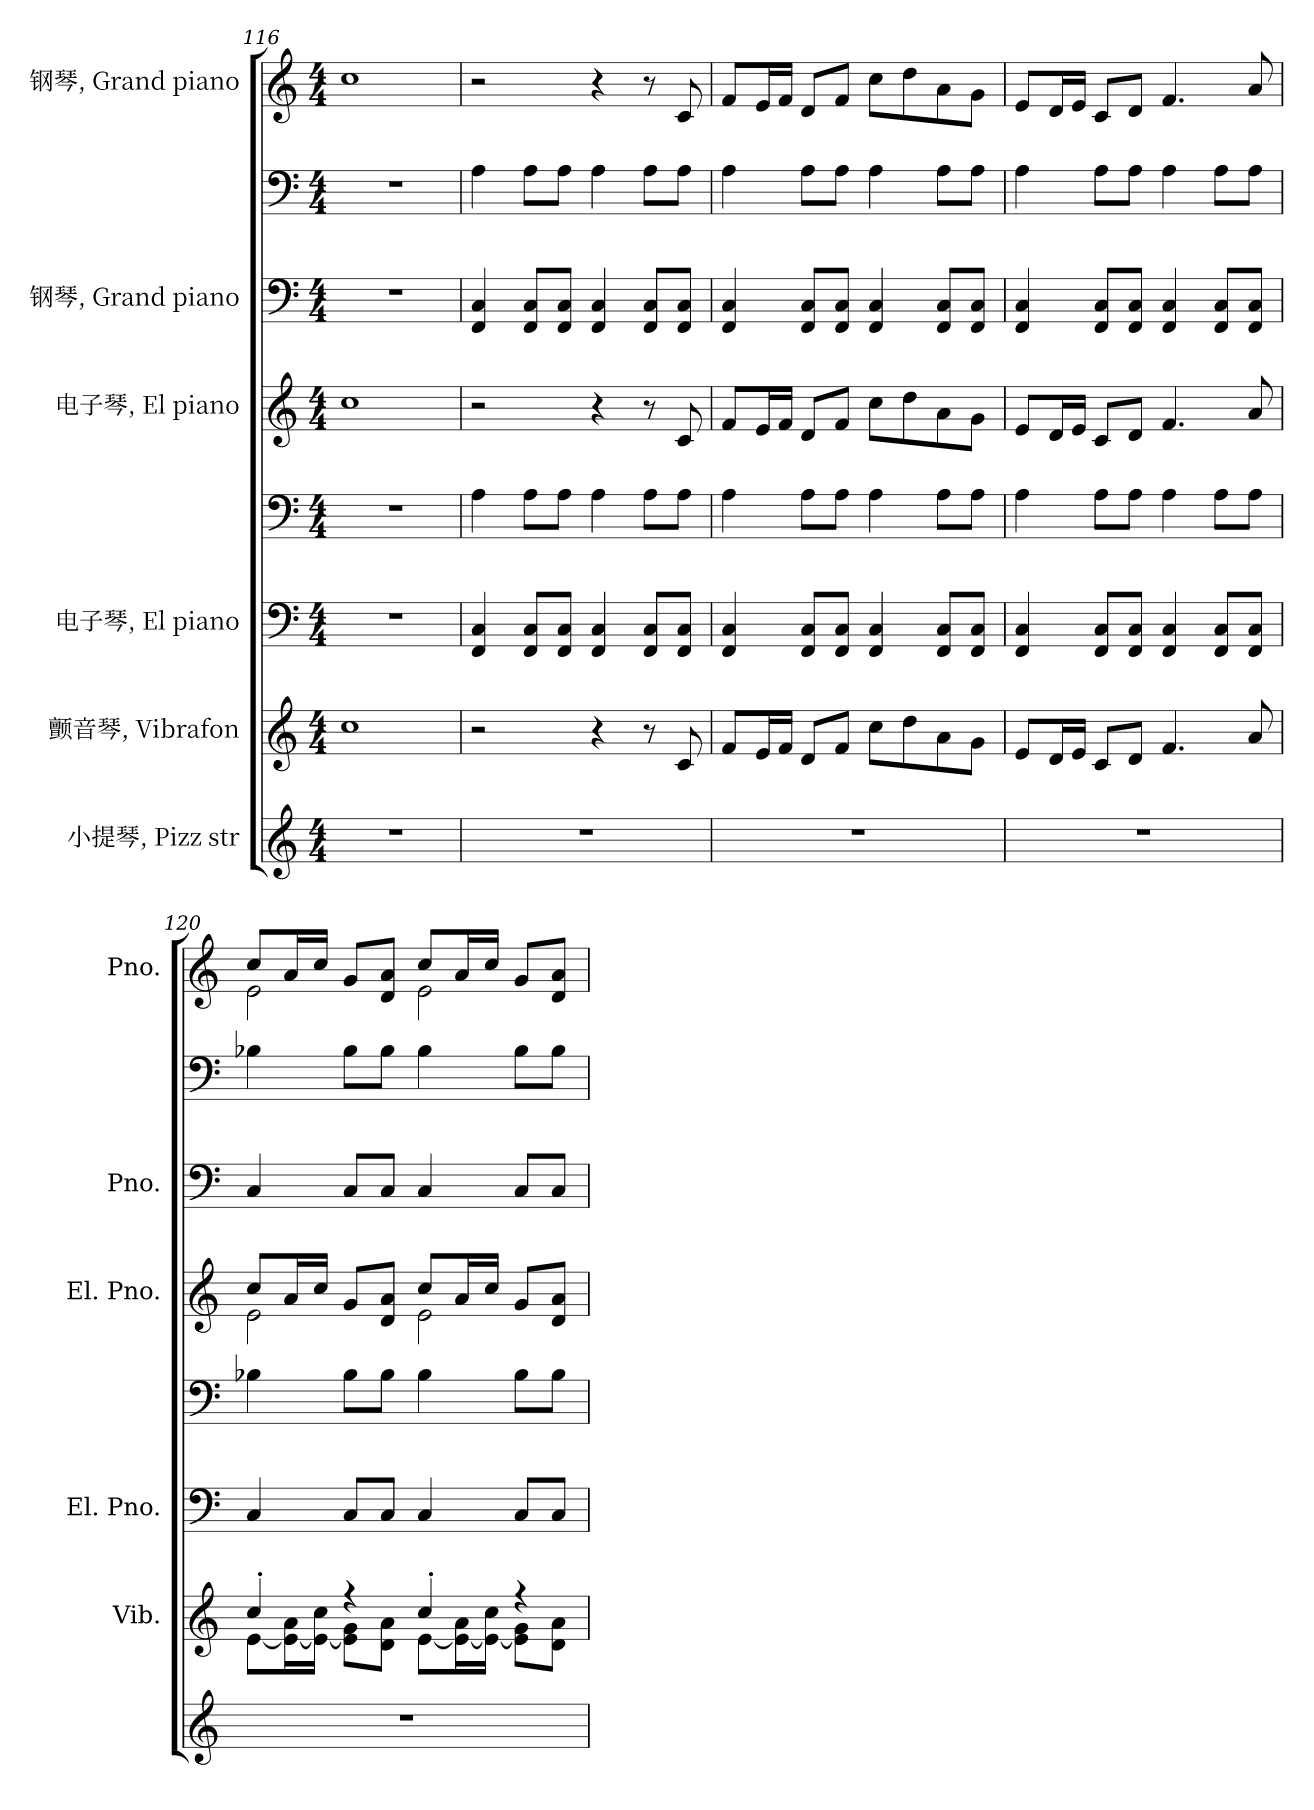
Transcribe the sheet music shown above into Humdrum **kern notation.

**kern	**kern	**kern	**kern	**kern	**kern	**kern	**kern
*part6	*part5	*part4	*part4	*part3	*part2	*part2	*part1
*staff8	*staff7	*staff6	*staff5	*staff4	*staff3	*staff2	*staff1
*I"小提琴, Pizz str	*I"颤音琴, Vibrafon	*I"电子琴, El piano	*	*I"电子琴, El piano	*I"钢琴, Grand piano	*	*I"钢琴, Grand piano
*	*I'Vib.	*I'El. Pno.	*	*I'El. Pno.	*I'Pno.	*	*I'Pno.
*clefG2	*clefG2	*clefF4	*clefF4	*clefG2	*clefF4	*clefF4	*clefG2
*k[]	*k[]	*k[]	*k[]	*k[]	*k[]	*k[]	*k[]
*M4/4	*M4/4	*M4/4	*M4/4	*M4/4	*M4/4	*M4/4	*M4/4
=116	=116	=116	=116	=116	=116	=116	=116
1r	1cc	1r	1r	1cc	1r	1r	1cc
=117	=117	=117	=117	=117	=117	=117	=117
1r	2r	4FF/ 4C/	4A\	2r	4FF/ 4C/	4A\	2r
.	.	8FF/ 8C/L	8A\L	.	8FF/ 8C/L	8A\L	.
.	.	8FF/ 8C/J	8A\J	.	8FF/ 8C/J	8A\J	.
.	4r	4FF/ 4C/	4A\	4r	4FF/ 4C/	4A\	4r
.	8r	8FF/ 8C/L	8A\L	8r	8FF/ 8C/L	8A\L	8r
.	8c/	8FF/ 8C/J	8A\J	8c/	8FF/ 8C/J	8A\J	8c/
=118	=118	=118	=118	=118	=118	=118	=118
1r	8f/L	4FF/ 4C/	4A\	8f/L	4FF/ 4C/	4A\	8f/L
.	16e/L	.	.	16e/L	.	.	16e/L
.	16f/JJ	.	.	16f/JJ	.	.	16f/JJ
.	8d/L	8FF/ 8C/L	8A\L	8d/L	8FF/ 8C/L	8A\L	8d/L
.	8f/J	8FF/ 8C/J	8A\J	8f/J	8FF/ 8C/J	8A\J	8f/J
.	8cc\L	4FF/ 4C/	4A\	8cc\L	4FF/ 4C/	4A\	8cc\L
.	8dd\	.	.	8dd\	.	.	8dd\
.	8a\	8FF/ 8C/L	8A\L	8a\	8FF/ 8C/L	8A\L	8a\
.	8g\J	8FF/ 8C/J	8A\J	8g\J	8FF/ 8C/J	8A\J	8g\J
!!LO:PB:g=z
=119	=119	=119	=119	=119	=119	=119	=119
1r	8e/L	4FF/ 4C/	4A\	8e/L	4FF/ 4C/	4A\	8e/L
.	16d/L	.	.	16d/L	.	.	16d/L
.	16e/JJ	.	.	16e/JJ	.	.	16e/JJ
.	8c/L	8FF/ 8C/L	8A\L	8c/L	8FF/ 8C/L	8A\L	8c/L
.	8d/J	8FF/ 8C/J	8A\J	8d/J	8FF/ 8C/J	8A\J	8d/J
.	4.f/	4FF/ 4C/	4A\	4.f/	4FF/ 4C/	4A\	4.f/
.	.	8FF/ 8C/L	8A\L	.	8FF/ 8C/L	8A\L	.
.	8a/	8FF/ 8C/J	8A\J	8a/	8FF/ 8C/J	8A\J	8a/
=120	=120	=120	=120	=120	=120	=120	=120
*	*^	*	*	*^	*	*	*^
1r	4cc'/	[8e\L	4C/	4B-X\	8cc/L	2e\	4C/	4B-X\	8cc/L	2e\
.	.	16e\_ 16a\L	.	.	16a/L	.	.	.	16a/L	.
.	.	16e\_ 16cc\JJ	.	.	16cc/JJ	.	.	.	16cc/JJ	.
.	4r	8e\] 8g\L	8C/L	8B-\L	8g/L	.	8C/L	8B-\L	8g/L	.
.	.	8d\ 8a\J	8C/J	8B-\J	8d/ 8a/J	.	8C/J	8B-\J	8d/ 8a/J	.
.	4cc'/	[8e\L	4C/	4B-\	8cc/L	2e\	4C/	4B-\	8cc/L	2e\
.	.	16e\_ 16a\L	.	.	16a/L	.	.	.	16a/L	.
.	.	16e\_ 16cc\JJ	.	.	16cc/JJ	.	.	.	16cc/JJ	.
.	4r	8e\] 8g\L	8C/L	8B-\L	8g/L	.	8C/L	8B-\L	8g/L	.
.	.	8d\ 8a\J	8C/J	8B-\J	8d/ 8a/J	.	8C/J	8B-\J	8d/ 8a/J	.
*	*v	*v	*	*	*v	*v	*	*	*v	*v
=	=	=	=	=	=	=	=
*-	*-	*-	*-	*-	*-	*-	*-
